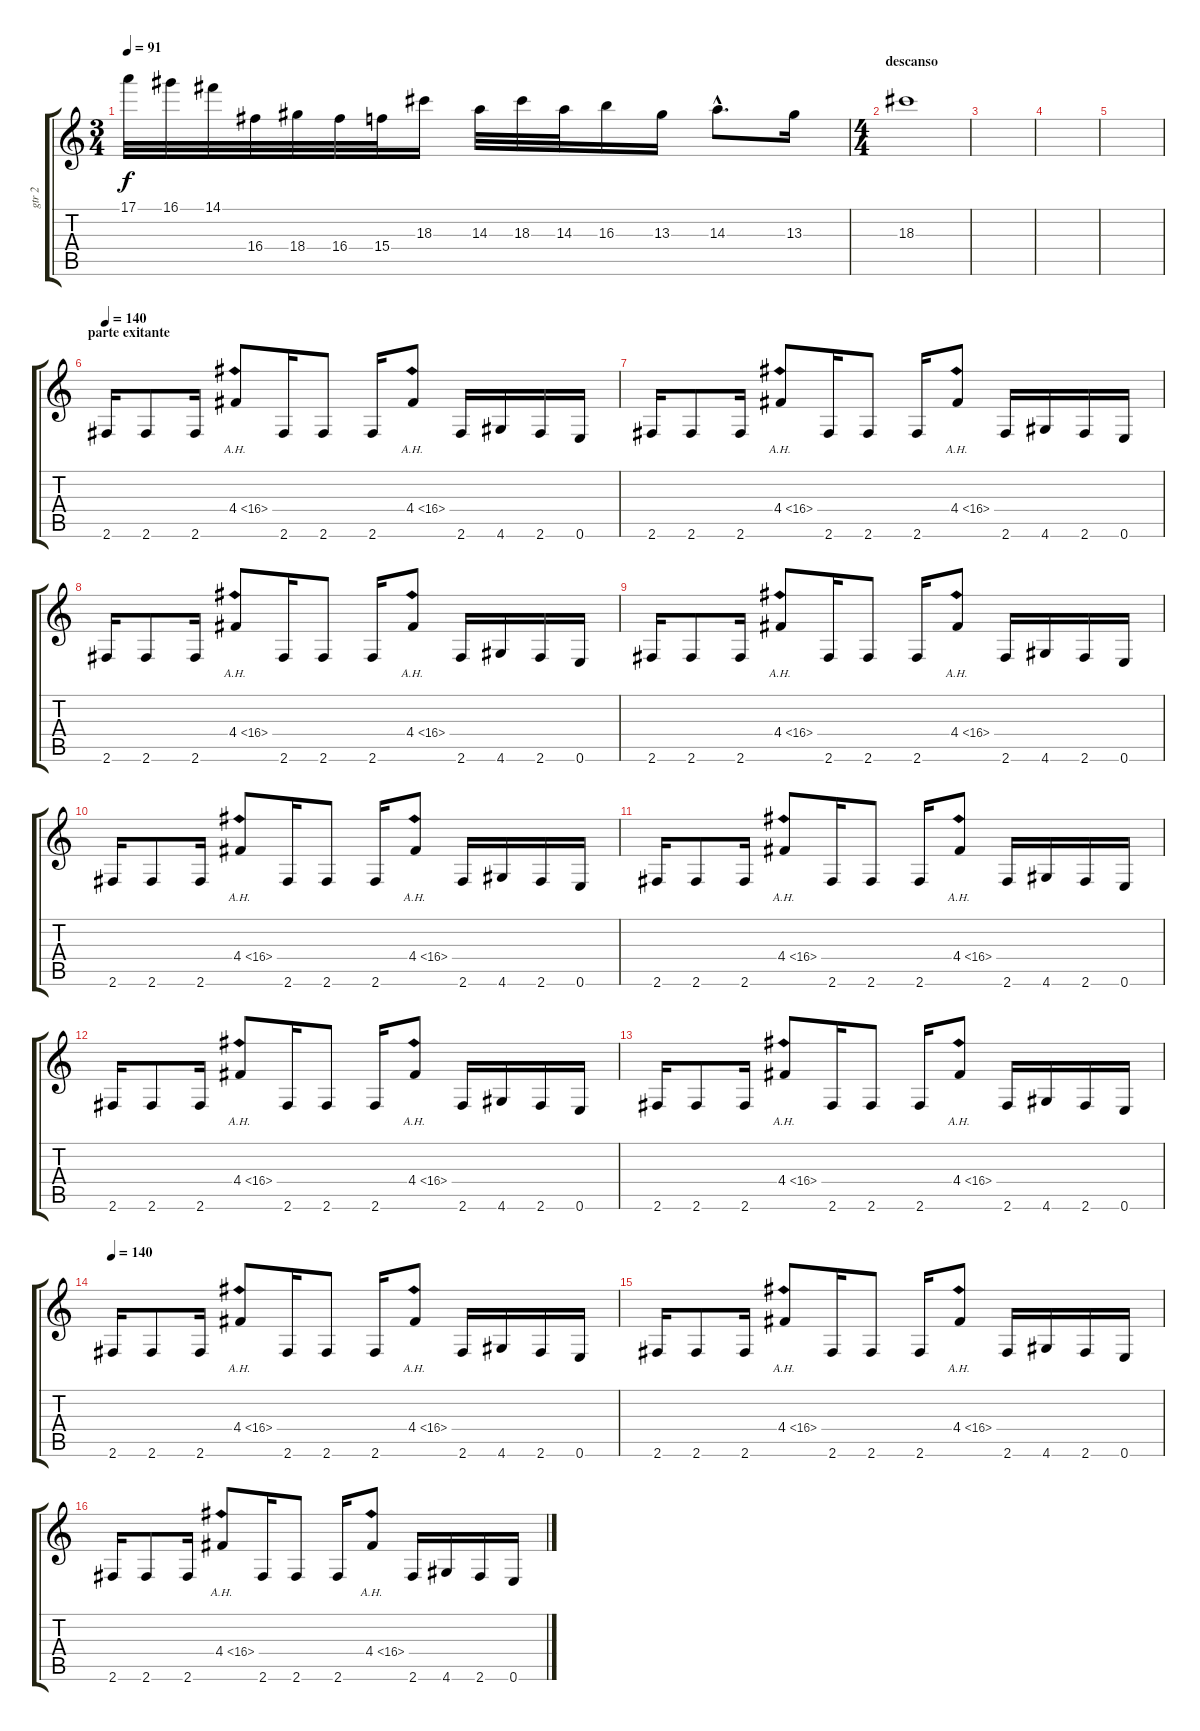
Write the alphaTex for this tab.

\track ("gtr 2" "gtr 2") {instrument distortionguitar}
\staff {score tabs}
\tuning (E4 B3 G3 D3 A2 E2) {hide}
\ts (3 4)
\tempo 91
\clef g2
\ks c
17.1.32{dy f} 16.1.32 14.1.32 16.4.32 18.4.32 16.4.32 15.4.32 18.3.16 14.3.32 18.3.32 14.3.32 16.3.16 13.3.16 14.3{hac}.8{d} 13.3.16 |
\ts (4 4)
\section ("" "descanso")
18.3.1 |
|
|
|
\section ("" "parte exitante")
\tempo 140
2.6.16 2.6.8 2.6.16 4.4{ah 12}.8 2.6.16 2.6.8 2.6.16 4.4{ah 12}.8 2.6.16 4.6.16 2.6.16 0.6.16 |
2.6.16 2.6.8 2.6.16 4.4{ah 12}.8 2.6.16 2.6.8 2.6.16 4.4{ah 12}.8 2.6.16 4.6.16 2.6.16 0.6.16 |
2.6.16 2.6.8 2.6.16 4.4{ah 12}.8 2.6.16 2.6.8 2.6.16 4.4{ah 12}.8 2.6.16 4.6.16 2.6.16 0.6.16 |
2.6.16 2.6.8 2.6.16 4.4{ah 12}.8 2.6.16 2.6.8 2.6.16 4.4{ah 12}.8 2.6.16 4.6.16 2.6.16 0.6.16 |
2.6.16 2.6.8 2.6.16 4.4{ah 12}.8 2.6.16 2.6.8 2.6.16 4.4{ah 12}.8 2.6.16 4.6.16 2.6.16 0.6.16 |
2.6.16 2.6.8 2.6.16 4.4{ah 12}.8 2.6.16 2.6.8 2.6.16 4.4{ah 12}.8 2.6.16 4.6.16 2.6.16 0.6.16 |
2.6.16 2.6.8 2.6.16 4.4{ah 12}.8 2.6.16 2.6.8 2.6.16 4.4{ah 12}.8 2.6.16 4.6.16 2.6.16 0.6.16 |
2.6.16 2.6.8 2.6.16 4.4{ah 12}.8 2.6.16 2.6.8 2.6.16 4.4{ah 12}.8 2.6.16 4.6.16 2.6.16 0.6.16 |
\tempo 140
2.6.16 2.6.8 2.6.16 4.4{ah 12}.8 2.6.16 2.6.8 2.6.16 4.4{ah 12}.8 2.6.16 4.6.16 2.6.16 0.6.16 |
2.6.16 2.6.8 2.6.16 4.4{ah 12}.8 2.6.16 2.6.8 2.6.16 4.4{ah 12}.8 2.6.16 4.6.16 2.6.16 0.6.16 |
2.6.16 2.6.8 2.6.16 4.4{ah 12}.8 2.6.16 2.6.8 2.6.16 4.4{ah 12}.8 2.6.16 4.6.16 2.6.16 0.6.16
